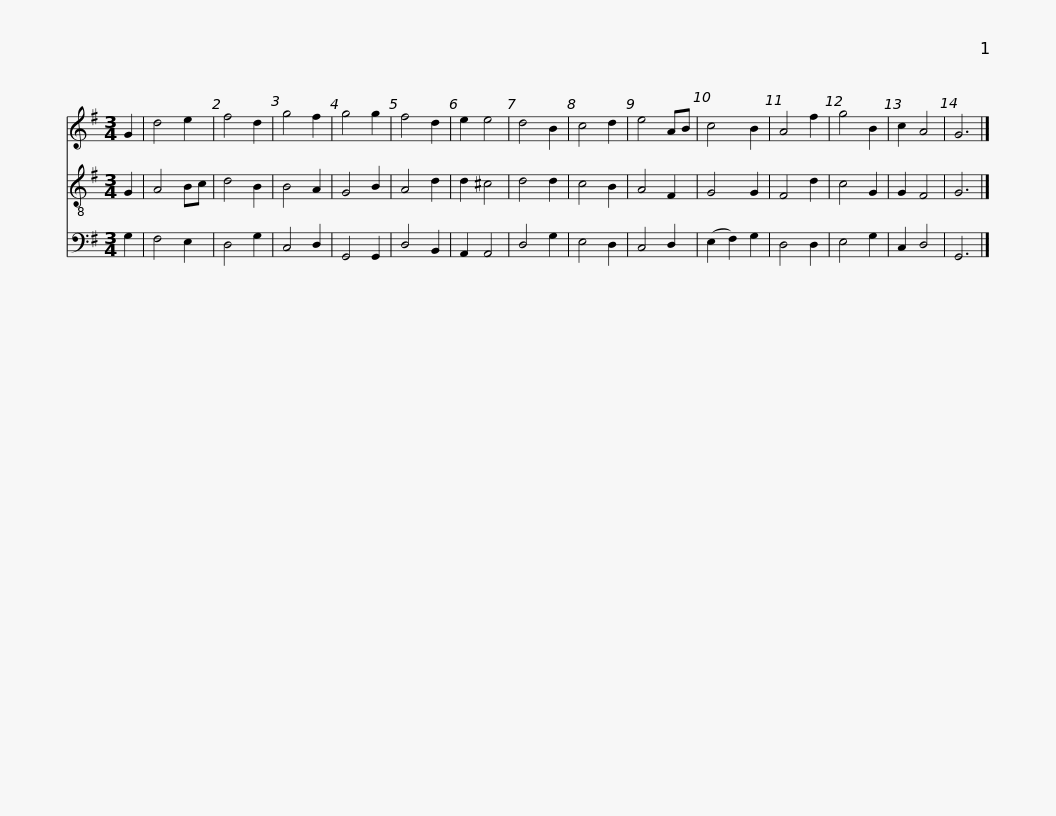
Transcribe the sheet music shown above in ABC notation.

X:1
%%score 1 2 3
L:1/8
M:3/4
I:linebreak $
K:G
V:1 treble
V:2 treble-8
V:3 bass
V:1
 G2 | d4 e2 | f4 d2 | g4 f2 | g4 g2 | %5
 f4 d2 | e2 e4 | d4 B2 | c4 d2 | e4 AB | %10
 c4 B2 | A4 f2 |$ g4 B2 | c2 A4 | G6 |] %15
V:2
 G2 | A4 Bc | d4 B2 | B4 A2 | G4 B2 | %5
 A4 d2 | d2 ^c4 | d4 d2 | c4 B2 | A4 F2 | %10
 G4 G2 | F4 d2 |$ c4 G2 | G2 F4 | G6 |] %15
V:3
 G,2 | F,4 E,2 | D,4 G,2 | C,4 D,2 | G,,4 G,,2 | %5
 D,4 B,,2 | A,,2 A,,4 | D,4 G,2 | E,4 D,2 | C,4 D,2 | %10
 (E,2 F,2) G,2 | D,4 D,2 |$ E,4 G,2 | C,2 D,4 | G,,6 |] %15
